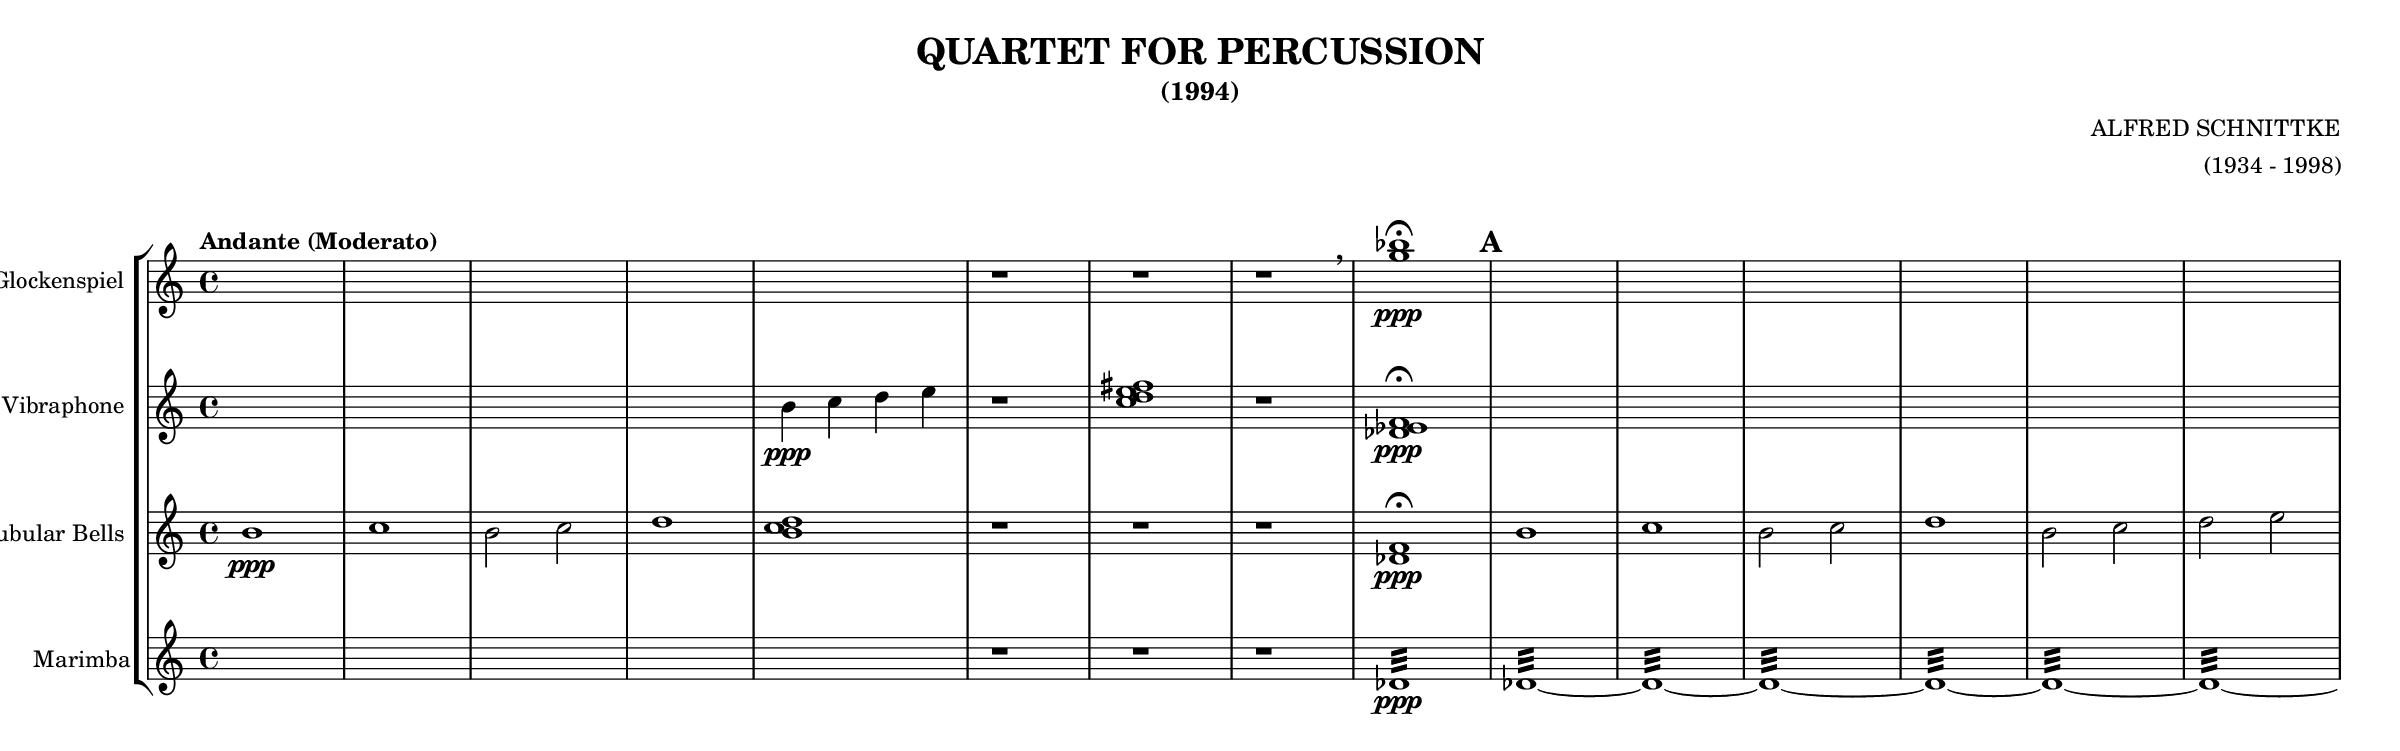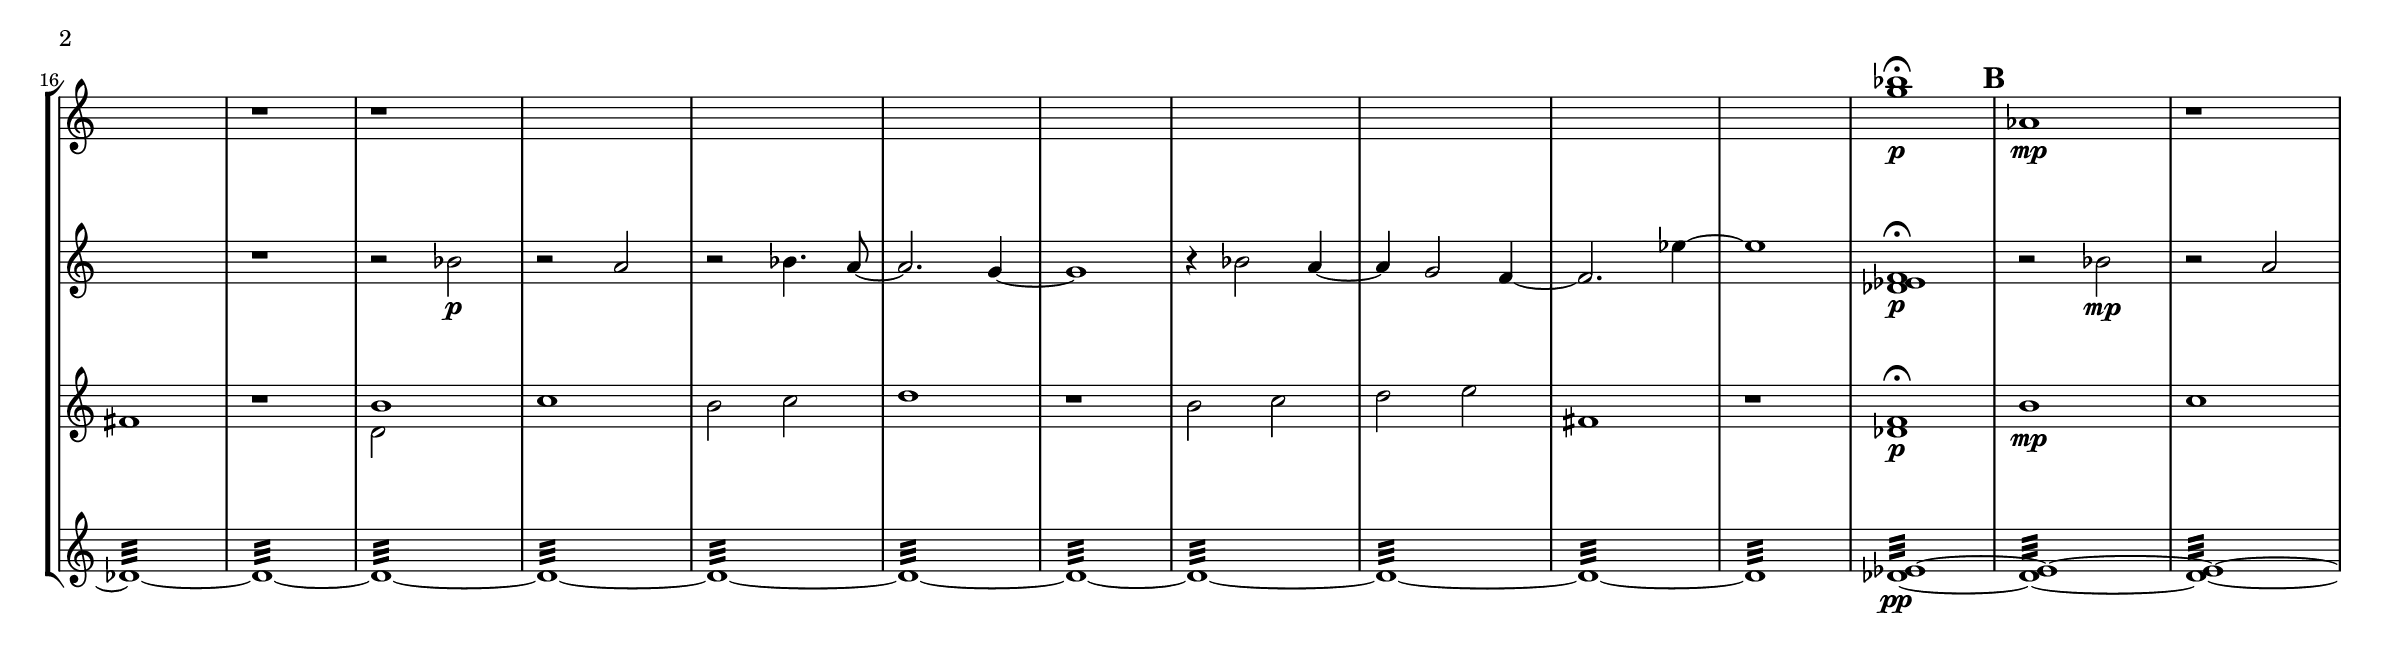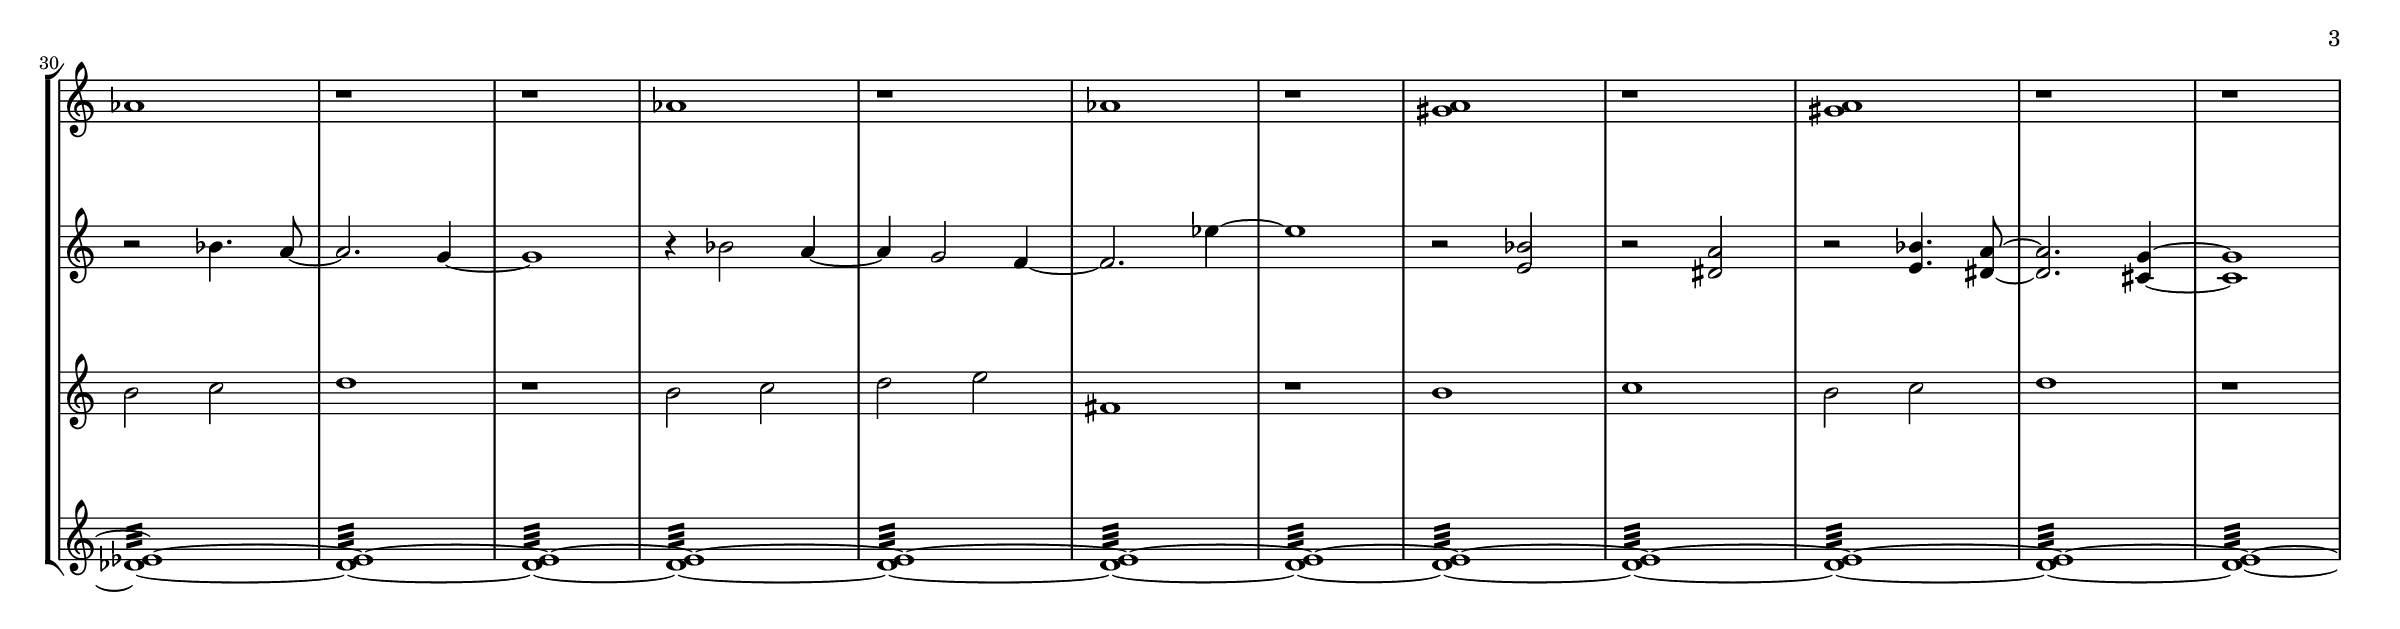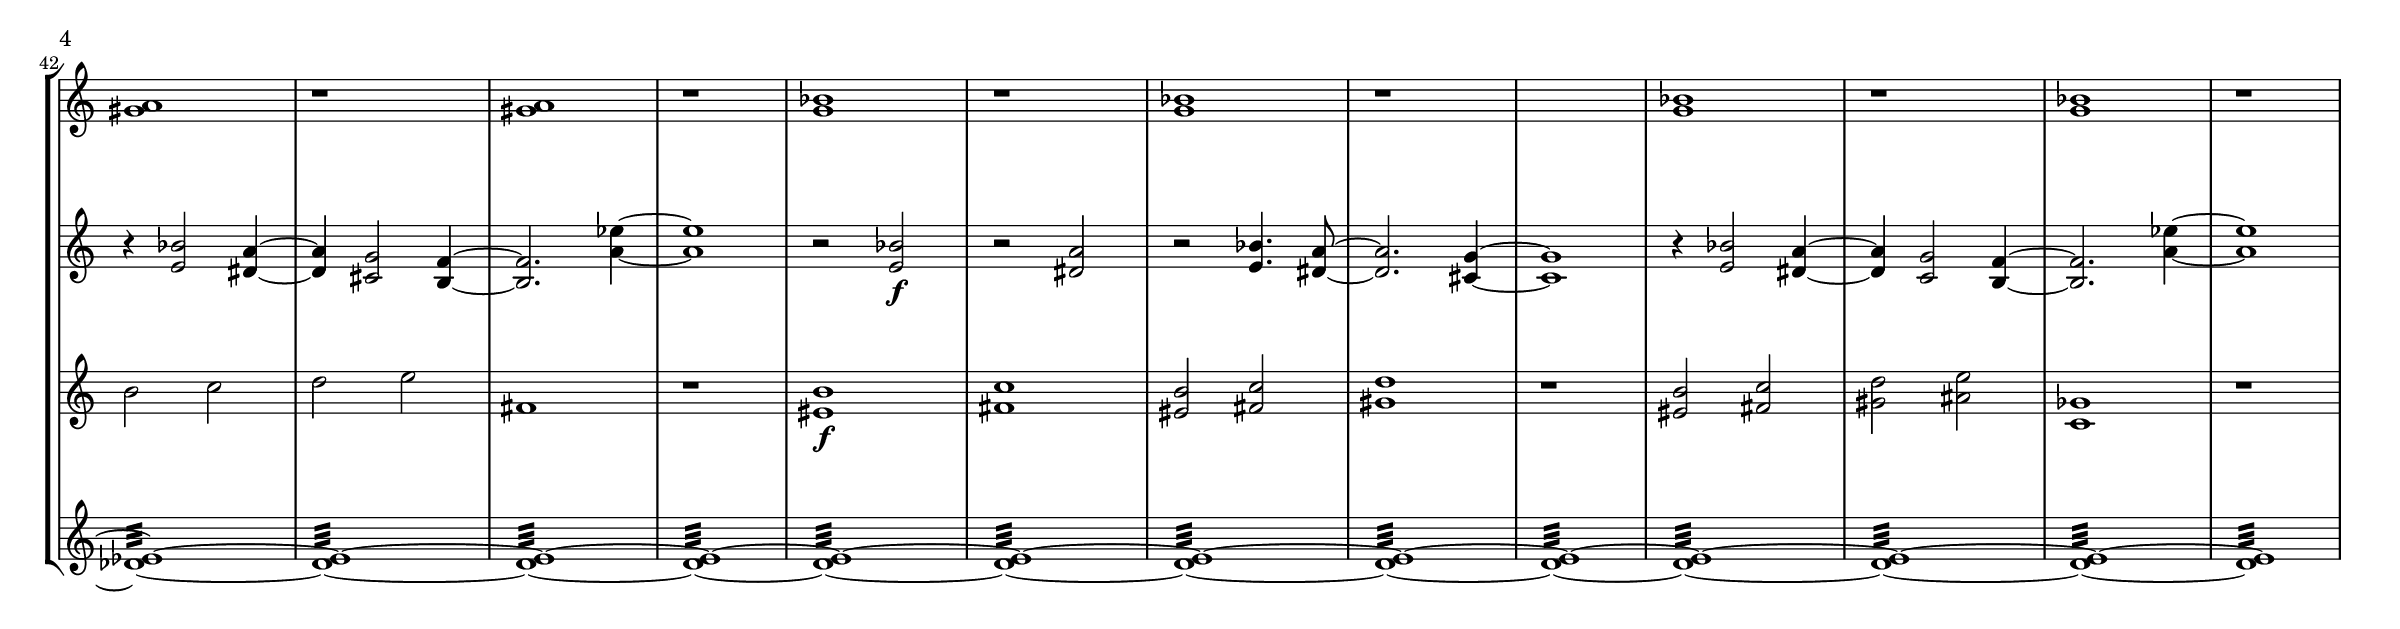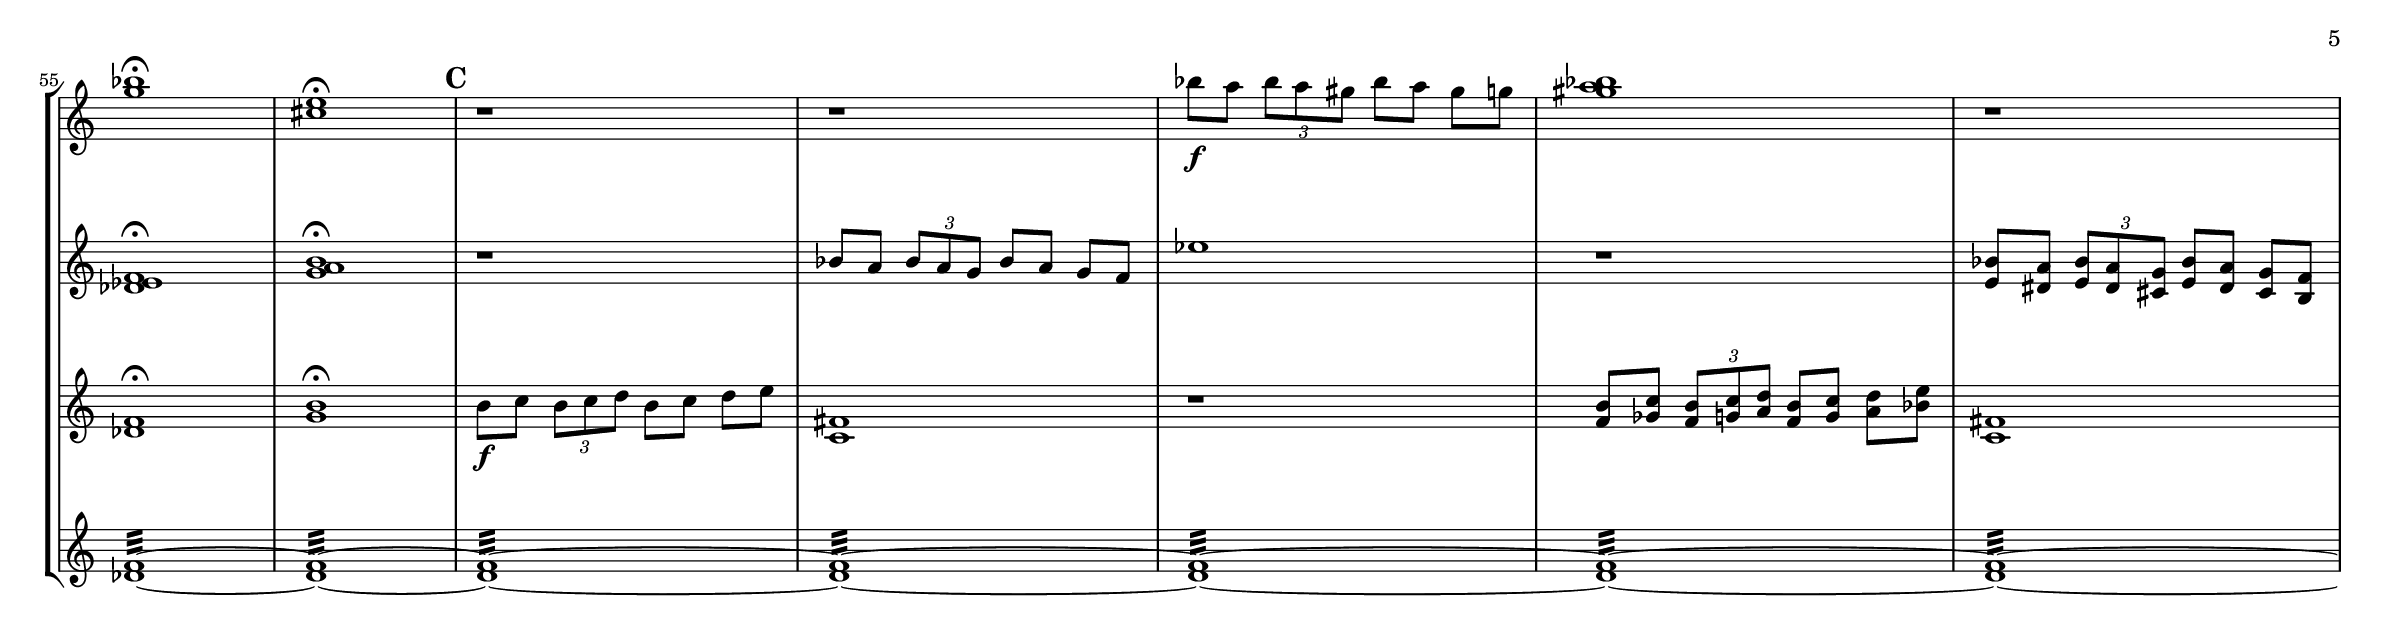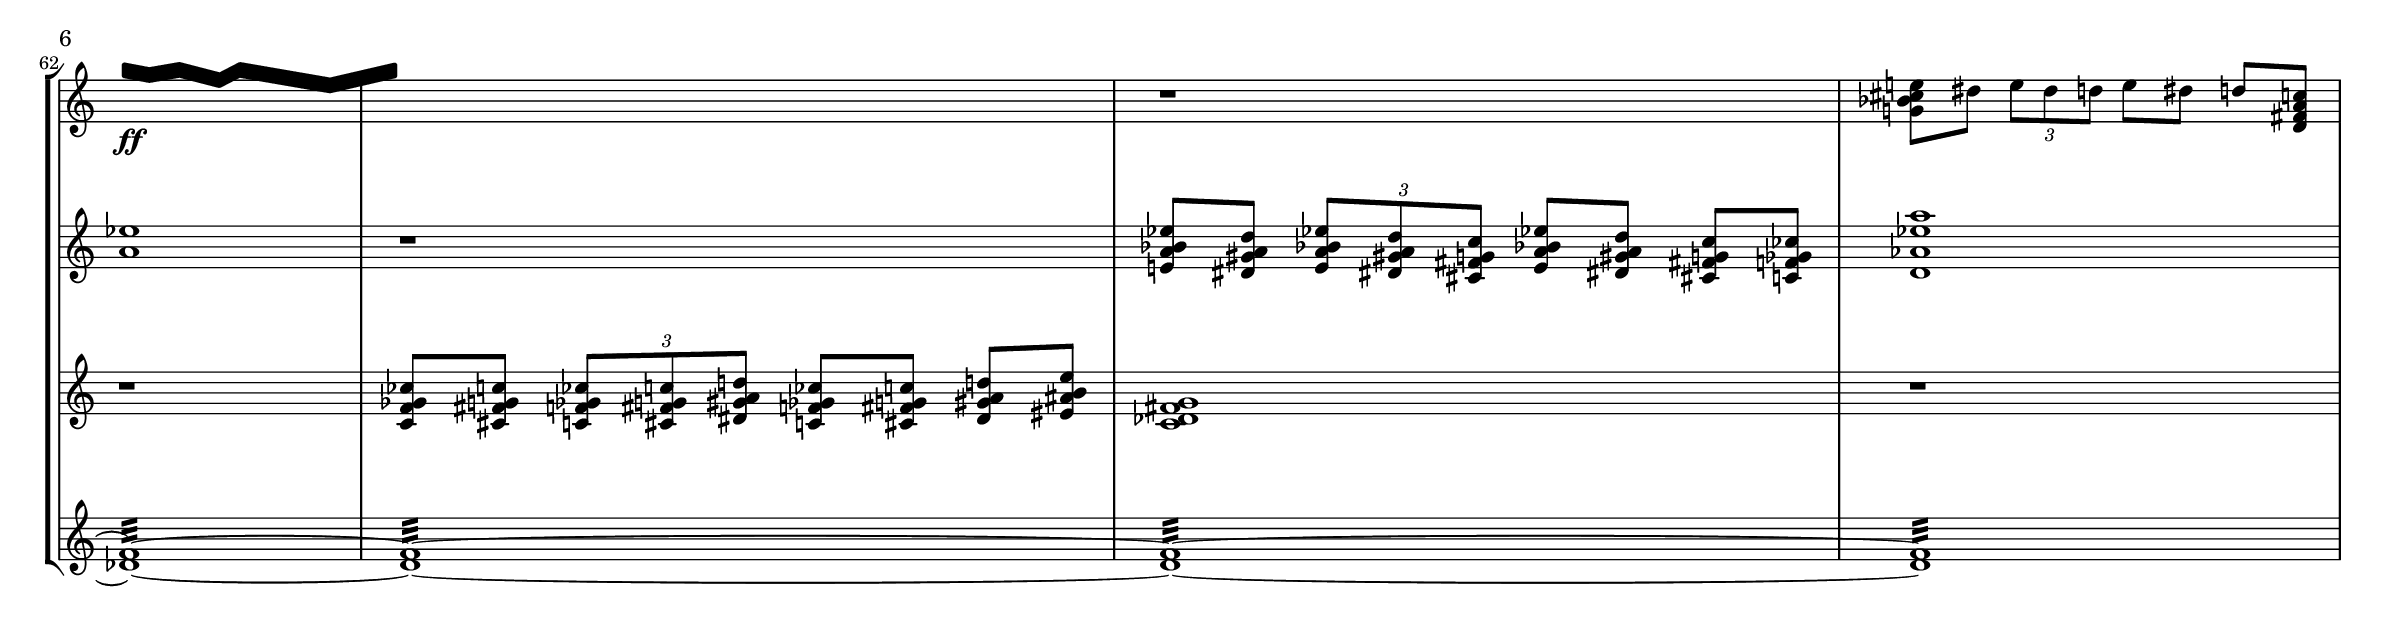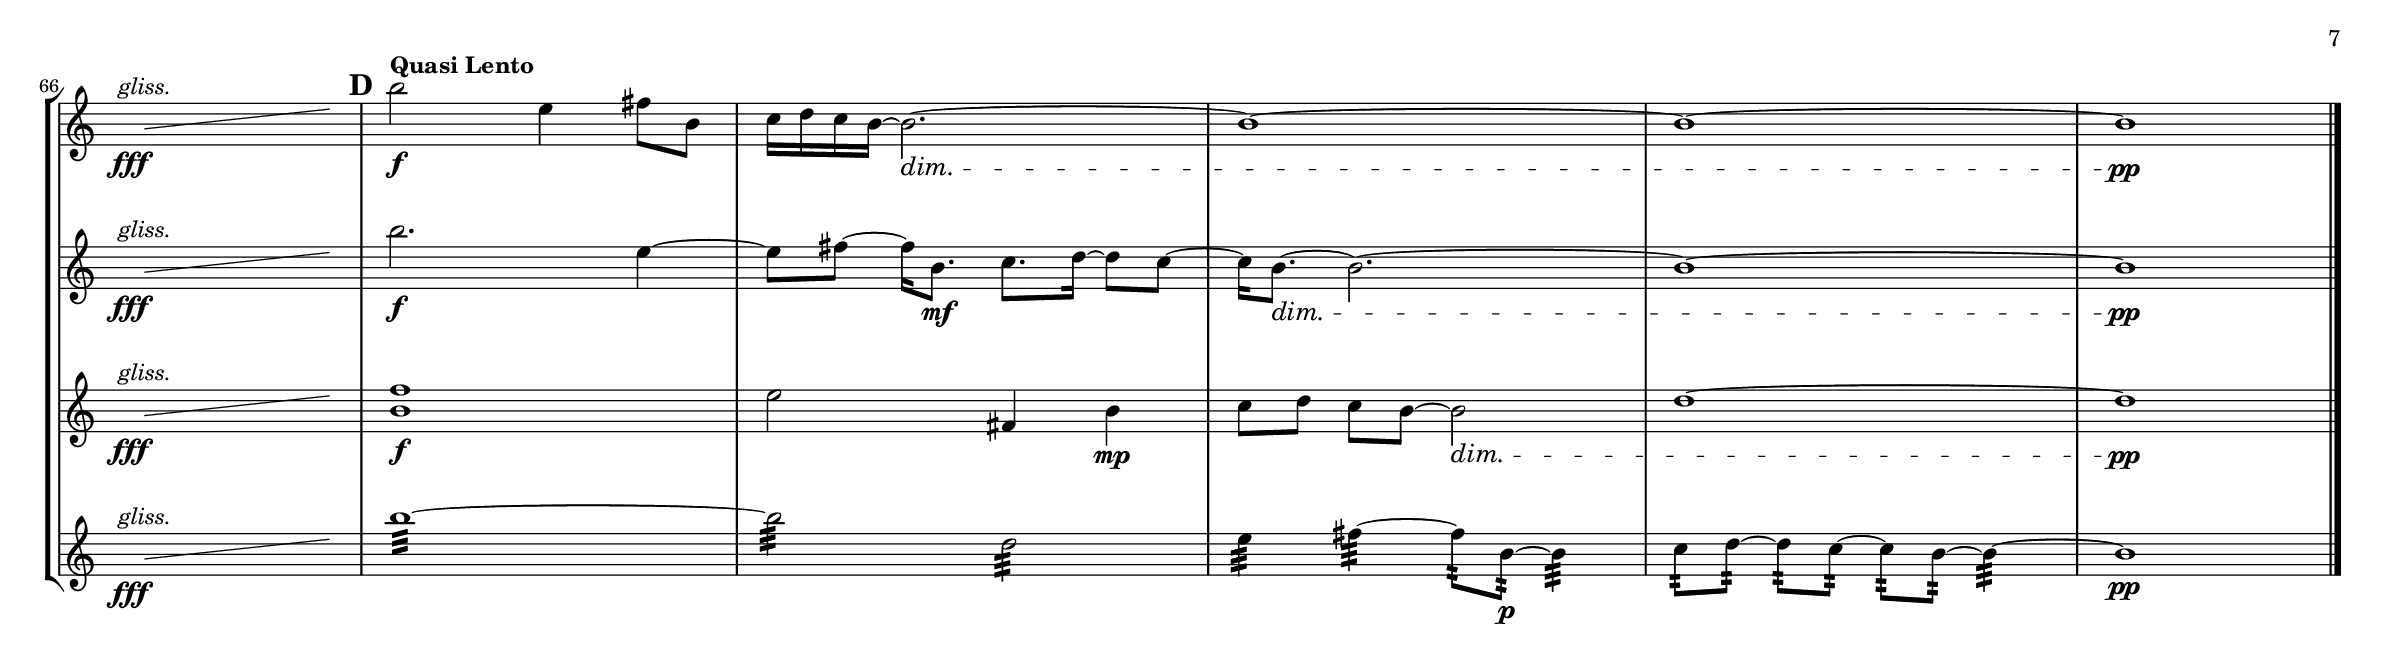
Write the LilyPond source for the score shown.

\version "2.19.83"

\header {
  title = "QUARTET FOR PERCUSSION"
  subtitle = "(1994)"
  composer = "ALFRED SCHNITTKE"
  arranger = "(1934 - 1998)"
}

\paper {
  paper-height = 6\in
  paper-width = 16\in
} 

\version "2.19.83"

glockenspiel = \relative c' {
  \tempo "Andante (Moderato)"
  \repeat unfold 5 { s1 | } 
  \repeat unfold 3 { r1 | }\breathe
  <g'' bes>1\ppp]\fermata \mark \default
  \repeat unfold 6 { s | }
  
  \pageBreak % Page 2
  
  s1 | r | r |  \repeat unfold 8 { s | }
  <g bes>1\p\fermata \mark \default
  aes,\mp | r |
  
  \pageBreak % Page 3
  
  aes | r | r | aes | r | aes | r | <gis a> | r | <gis a> | r | r |
  
  \pageBreak % Page 4
  
  \repeat unfold 2 { <gis a> | r | }
  \repeat unfold 2 { <g bes> | r | }
  s |
  \repeat unfold 2 { <g bes> | r | }
  
  \pageBreak % Page 5
  
  <g' bes>1\fermata |
  <cis, e>1\fermata\mark \default
  r | r | bes'8\f[ a] 
  \tuplet 3/2 { bes a gis } 
  bes[ a] gis[ g!] | 
  <gis a bes>1 | r |
  
  \pageBreak % Page 6
  
  \makeClusters { <g bes>8\ff[ <fis a>]
  \tuplet 3/2 { <g bes> <fis a> <e g> } 
  <g bes>[ <fis a>] <e g>[ <d f>] |
  <g bes>1 } | r |
  <g,! bes cis e!>8[ dis']
  \tuplet 3/2 { e dis d! }
  e8[ dis] d![ <d, fis a c!>] |
  
  \pageBreak % Page 7
  
  \hideNotes \cadenzaOn
  a'1 \glissando\fff^\markup{\italic "gliss."} e'32 
  \cadenzaOff \unHideNotes \bar "|"
  \tempo "Quasi Lento" \mark \default
  b'2\f e,4 fis8 b, |
  c16 d c b~ b2.~\dim | b1~ | b~ | b\pp \bar "|."   
}

\version "2.19.83"

vibraphone = \relative c' {
  \repeat unfold 4 { s1 | }
  b'4\ppp c d e | r1 | <c d e fis> | r |
  <des, ees f>\ppp\fermata |
  \repeat unfold 6 { s | }
  
  \pageBreak % Page 2
  
  s | r | r2 bes'\p | r a | r bes4. a8~ |
  a2. g4~ | g1 | r4 bes2 a4~ | a g2 f4~ | f2. ees'4~ |
  ees1 | <des, ees f>\p\fermata |
  r2 bes'\mp | r a |
  
  \pageBreak % Page 3
  
  r bes4. a8~ | a2. g4~ | g1 |
  r4 bes2 a4~ | a g2 f4~ | f2. ees'4~ |
  ees1 | r2 <e, bes'> | r <dis a'> |
  r <e bes'>4. <dis a'>8~ |
  <dis a'>2. <cis g'>4~ | <cis g'>1 |
  
  \pageBreak % Page 4
  
  r4 <e bes'>2 <dis a'>4~ |
  <dis a'> <cis g'>2 <b f'>4~ |
  <b f'>2. <a' ees'>4~ |
  <a ees'>1 |
  r2 <e bes'>\f |
  r <dis a'> |
  r2 <e bes'>4. <dis a'>8~ |
  <dis a'>2. <cis g'>4~ |
  <cis g'>1 |
  r4 <e bes'>2 <dis a'>4~ |
  <dis a'> <c g'>2 <b f'>4~ |
  <b f'>2. <a' ees'>4~ |
  <a ees'>1 |
  
  \pageBreak % Page 5
  
  <des, ees f>1\fermata |
  <g a b>\fermata | r |
  bes8 a \tuplet 3/2 { bes a g } bes[ a] g[ f] |
  ees'1 | r |
  <e, bes'>8 <dis a'>
  \tuplet 3/2 { <e bes'> <dis a'> <cis g'> }
  <e bes'>[ <dis a'>] <cis g'>[ <b f'>] |
  
  \pageBreak % Page 6
  
  <a' ees'>1 | r | 
  <e! a bes ees>8[ <dis gis a d>]
  %\tuplet 3/2 {ees! d c!}
  \tuplet 3/2 { <e a bes! ees!> <dis! gis! a d> <cis! fis! g c> }
  <e a bes! ees!>[ <dis! gis! a d>] <cis! fis! g c>[ <c f ges ces>] |
  <d aes' ees' a>1 |
  
  \pageBreak % Page 7
  
  \hideNotes \cadenzaOn
  a'1 \glissando\fff^\markup{\italic "gliss."} e'32 
  \cadenzaOff \unHideNotes \bar "|"
  b'2.\f e,4~ |
  e8[ fis]~ fis16[ b,8.]\mf
  c8.[ d16]~ d8[ c]~ |
  c16[ b8.]~\dim b2.~ | b1~ | b1\pp 
  
}

bells = {
  a1 |
}

\version "2.19.83"

bells = \relative c' {
  b'1\ppp | c | b2 c | d1 | <b c d>1 |
  r1 | r | r |
  <des, f>\ppp\fermata |
  b' | c | b2 c | d1 | b2 c | d e |

  \pageBreak % Page 2
  
  fis,1 | r | << {b1} \\ {d,2 s2} >> |
  c'1 | b2 c | d1 | r | b2 c | d e | fis,1 | r |
  <des f>\p\fermata | b'\mp | c |
  
  \pageBreak % Page 3
  
  b2 c | d1 | r | b2 c | d e | fis,1 | r |
  b | c | b2 c | d1 | r |
  
  \pageBreak % Page 4
  
  
  b2 c | d e |
  fis,1 |				%?
  r | <eis b'>\f | <fis c'> | <eis b'>2 <fis c'> |
  <gis d'>1 | r | <eis b'>2 <fis c'> | <gis d'> <ais e'> |
  <c, ges'>1 | r |
  
  \pageTurn % Page 5
  
  <des f>1\fermata | <g b>\fermata |
  b8\f[ c] \tuplet 3/2 {b c d} b[ c] d[ e] |
  <c, fis>1 | r |
  <f b>8[ <ges c>]
  \tuplet 3/2 {<f b> <g c> <a d>} <f b>[ <g c>] <a d>[ <bes e>]  
  <c, fis>1 |

  \pageBreak % Page 6
  
  r | <c f ges ces>8[ <cis fis g! c!>]
  \tuplet 3/2 {<c f ges ces> <cis fis g c!> <dis gis a d!>} <c f ges ces>[ <cis fis g c!>] <dis gis a d!>[ <eis ais b e>] |
  <c des fis g>1 | r |
  
  \pageBreak % Page 7
  
  \hideNotes \cadenzaOn
  a'1 \glissando\fff^\markup{\italic "gliss."} e'32 
  \cadenzaOff \unHideNotes \bar "|"
  <b f'>1\f | e2 fis,4 b\mp |
  c8[ d] c[ b]~ b2\dim |
  d1~ | d\pp |
}

marimba = \relative c' {
  \repeat unfold 5 { s1 | }
  \repeat unfold 3 { r | }
  des1:32\ppp |
  \repeat unfold 6 { des:32~ | }
  
  \pageBreak % Page 2
  
  \repeat unfold 10 { des:32~ | }
  des:32 |  <des ees>\pp:32~ |
  \repeat unfold 2 { <des ees>:32~ | }
  
  \pageBreak % Page 3
  
  \repeat unfold 12 { <des ees>:32~ | }
  
  \pageBreak % Page 4
  
  \repeat unfold 12 { <des ees>:32~ | }
  <des ees>:32 |
  
  \pageBreak % Page 5
  
  \repeat unfold 7 { <des f>:32~ | }
  
  \pageBreak % Page 6
  
  \repeat unfold 3 { <des f>:32~ | } <des f>:32 |
  
  \pageBreak % Page 7
  
  \hideNotes \cadenzaOn
  a'1 \glissando\fff^\markup{\italic "gliss."} e'32 
  \cadenzaOff \unHideNotes \bar "|"
  b'1:32~ | b2:32 d,:32 |
  e4:32 fis:32~ fis8:32[ b,:32]~\p b4:32 |
  c8:32[ d:32]~ d:32[ c:32]~ c:32[ b:32]~ b4:32~ |
  b1\pp |
}


\score {
  \new StaffGroup <<
    \set Score.markFormatter = #format-mark-box-numbers
    \new Staff \with {
      instrumentName = #"Glockenspiel "
    }
    {\glockenspiel}
    \new Staff \with {
      instrumentName = #"Vibraphone "
    }
    {\vibraphone}
    \new Staff \with {
      instrumentName = #"Tubular Bells "
    }
    {\bells}
    \new Staff \with {
      instrumentName = #"Marimba"
    }
    {\marimba}

  >>
  \layout {}
  \midi {}
}
